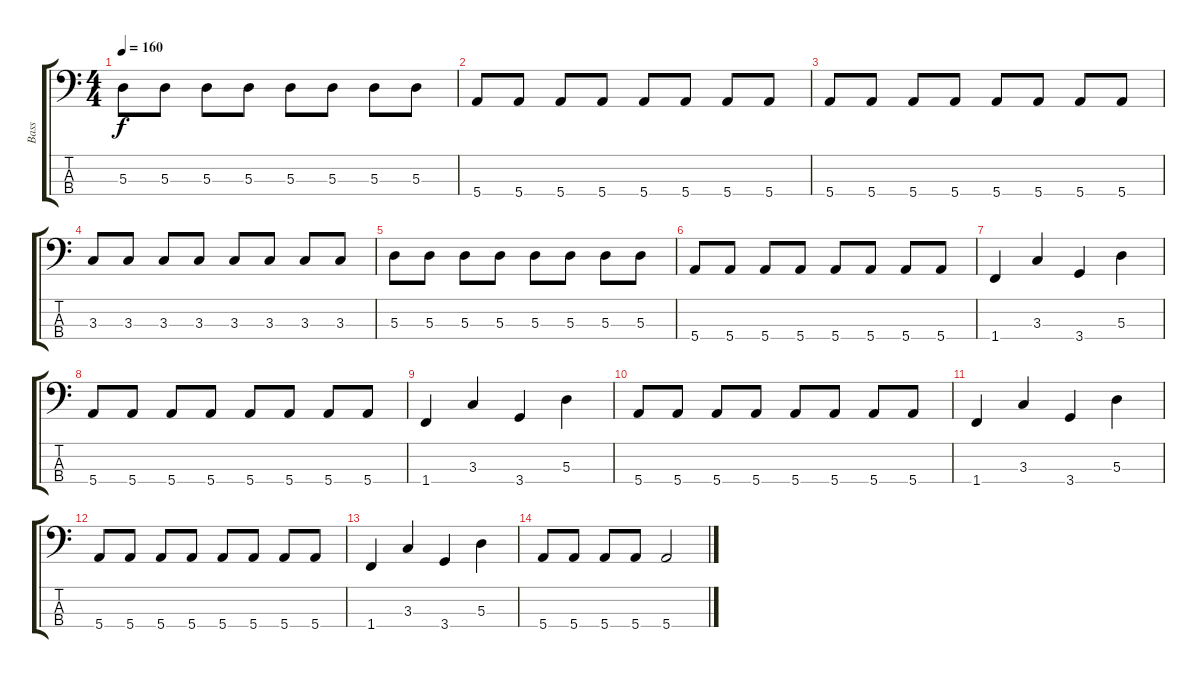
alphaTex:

\track ("Bass" "Bass") {instrument electricbasspick}
\staff {score tabs}
\tuning (G2 D2 A1 E1) {hide}
\ts (4 4)
\tempo 160
\clef f4
\ks c
5.3.8{dy f} 5.3.8 5.3.8 5.3.8 5.3.8 5.3.8 5.3.8 5.3.8 |
5.4.8 5.4.8 5.4.8 5.4.8 5.4.8 5.4.8 5.4.8 5.4.8 |
5.4.8 5.4.8 5.4.8 5.4.8 5.4.8 5.4.8 5.4.8 5.4.8 |
3.3.8 3.3.8 3.3.8 3.3.8 3.3.8 3.3.8 3.3.8 3.3.8 |
5.3.8 5.3.8 5.3.8 5.3.8 5.3.8 5.3.8 5.3.8 5.3.8 |
5.4.8 5.4.8 5.4.8 5.4.8 5.4.8 5.4.8 5.4.8 5.4.8 |
1.4.4 3.3.4 3.4.4 5.3.4 |
5.4.8 5.4.8 5.4.8 5.4.8 5.4.8 5.4.8 5.4.8 5.4.8 |
1.4.4 3.3.4 3.4.4 5.3.4 |
5.4.8 5.4.8 5.4.8 5.4.8 5.4.8 5.4.8 5.4.8 5.4.8 |
1.4.4 3.3.4 3.4.4 5.3.4 |
5.4.8 5.4.8 5.4.8 5.4.8 5.4.8 5.4.8 5.4.8 5.4.8 |
1.4.4 3.3.4 3.4.4 5.3.4 |
5.4.8 5.4.8 5.4.8 5.4.8 5.4.2
